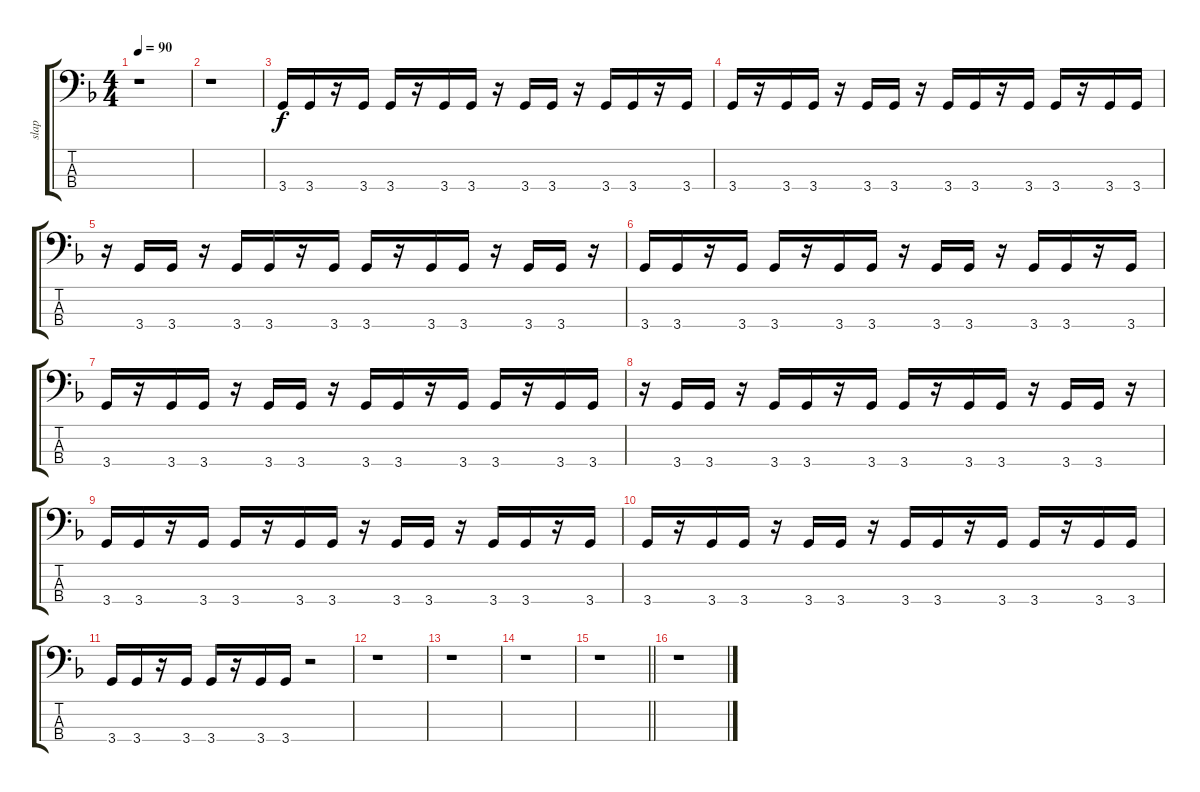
\track ("slap" "slap") {instrument slapbass1}
\staff {score tabs}
\tuning (G2 D2 A1 E1) {hide}
\ts (4 4)
\tempo 90
\clef f4
\ks f
r.1{dy f} |
r.1 |
3.4.16 3.4.16 r.16 3.4.16 3.4.16 r.16 3.4.16 3.4.16 r.16 3.4.16 3.4.16 r.16 3.4.16 3.4.16 r.16 3.4.16 |
3.4.16 r.16 3.4.16 3.4.16 r.16 3.4.16 3.4.16 r.16 3.4.16 3.4.16 r.16 3.4.16 3.4.16 r.16 3.4.16 3.4.16 |
r.16 3.4.16 3.4.16 r.16 3.4.16 3.4.16 r.16 3.4.16 3.4.16 r.16 3.4.16 3.4.16 r.16 3.4.16 3.4.16 r.16 |
3.4.16 3.4.16 r.16 3.4.16 3.4.16 r.16 3.4.16 3.4.16 r.16 3.4.16 3.4.16 r.16 3.4.16 3.4.16 r.16 3.4.16 |
3.4.16 r.16 3.4.16 3.4.16 r.16 3.4.16 3.4.16 r.16 3.4.16 3.4.16 r.16 3.4.16 3.4.16 r.16 3.4.16 3.4.16 |
r.16 3.4.16 3.4.16 r.16 3.4.16 3.4.16 r.16 3.4.16 3.4.16 r.16 3.4.16 3.4.16 r.16 3.4.16 3.4.16 r.16 |
3.4.16 3.4.16 r.16 3.4.16 3.4.16 r.16 3.4.16 3.4.16 r.16 3.4.16 3.4.16 r.16 3.4.16 3.4.16 r.16 3.4.16 |
3.4.16 r.16 3.4.16 3.4.16 r.16 3.4.16 3.4.16 r.16 3.4.16 3.4.16 r.16 3.4.16 3.4.16 r.16 3.4.16 3.4.16 |
3.4.16 3.4.16 r.16 3.4.16 3.4.16 r.16 3.4.16 3.4.16 r.2 |
r.1 |
r.1 |
r.1 |
\barLineRight lightlight
r.1 |
r.1
